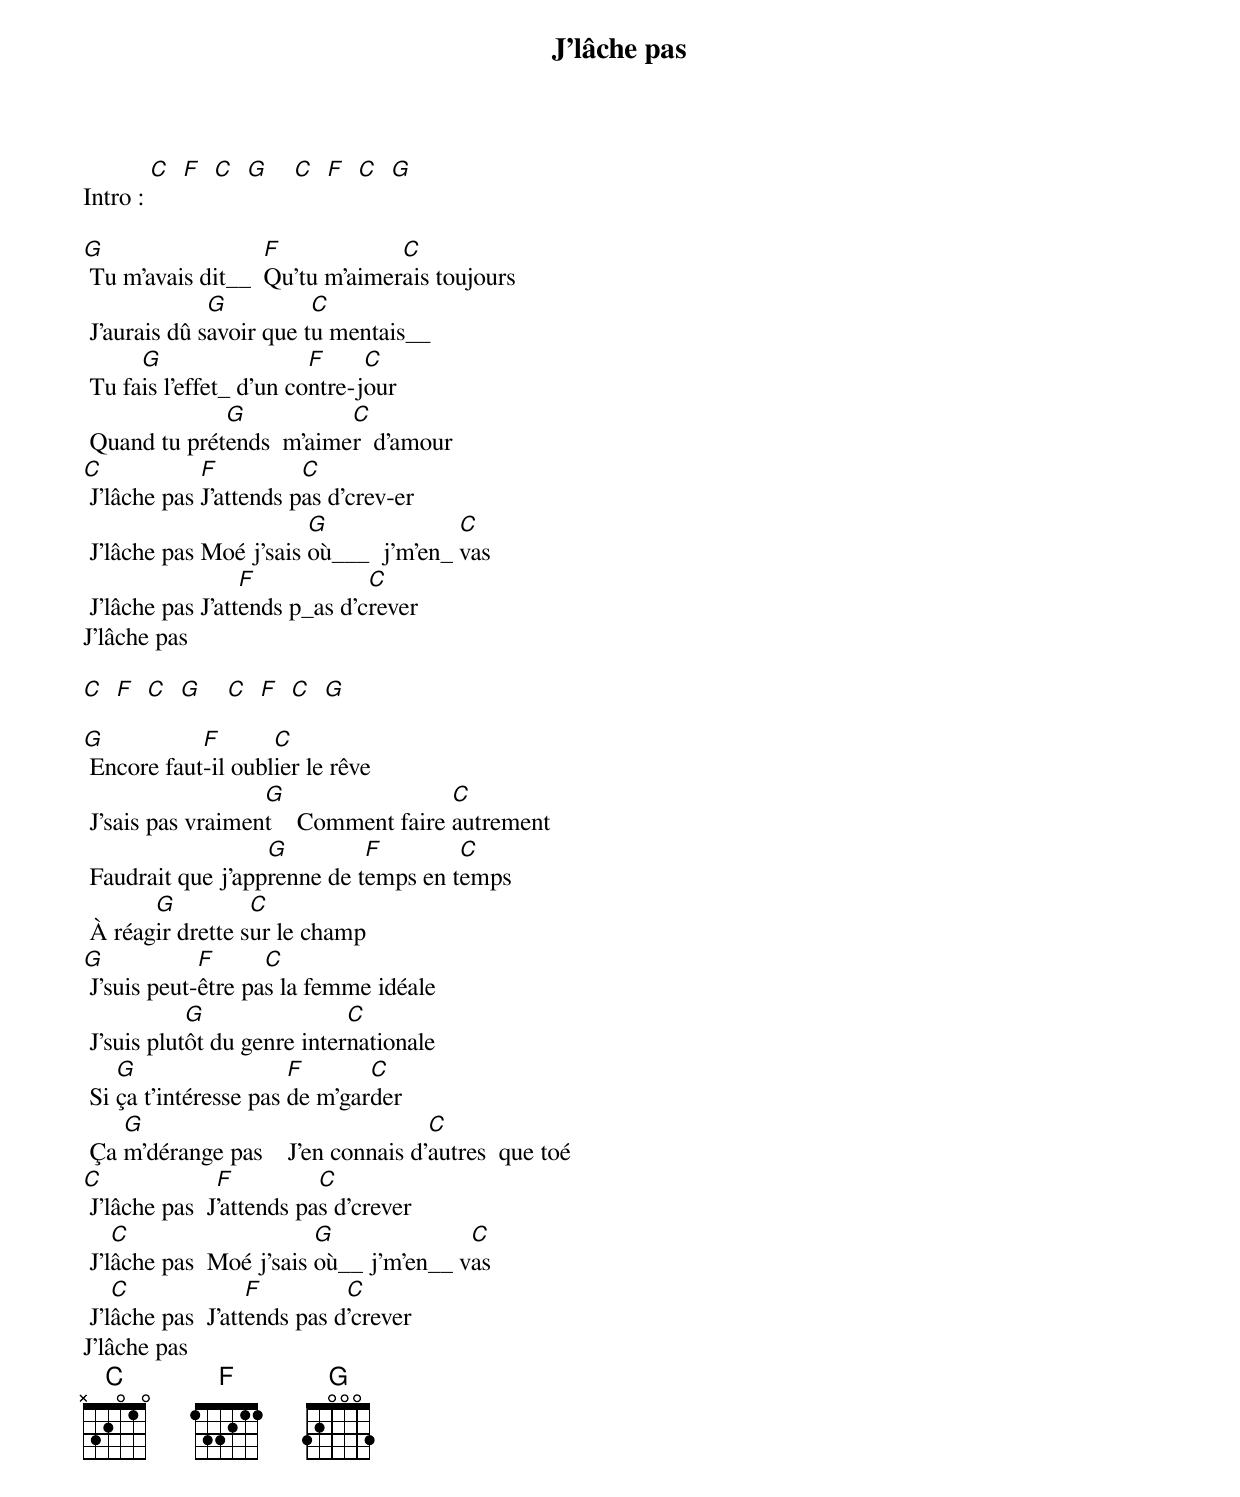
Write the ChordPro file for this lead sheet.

{t:J'lâche pas}
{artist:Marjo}

Intro : [C]  [F]  [C]  [G]    [C]  [F]  [C]  [G]

[G] Tu m'avais dit__  [F]Qu'tu m'aimer[C]ais toujours
 J'aurais dû s[G]avoir que t[C]u mentais__
 Tu fa[G]is l'effet_ d'un co[F]ntre-j[C]our
 Quand tu prét[G]ends  m'aime[C]r  d'amour
[C] J'lâche pas [F]J'attends p[C]as d'crev-er
 J'lâche pas Moé j'sais [G]où___  j'm'en_ [C]vas
 J'lâche pas J'att[F]ends p_as d'c[C]rever
J'lâche pas

[C]  [F]  [C]  [G]    [C]  [F]  [C]  [G]

[G] Encore faut[F]-il oubl[C]ier le rêve
 J'sais pas vraimen[G]t    Comment faire [C]autrement
 Faudrait que j'app[G]renne de t[F]emps en t[C]emps
 À réag[G]ir drette s[C]ur le champ
[G] J'suis peut-[F]être pa[C]s la femme idéale
 J'suis plut[G]ôt du genre inter[C]nationale
 Si [G]ça t'intéresse pas [F]de m'gar[C]der
 Ça [G]m'dérange pas    J'en connais d'[C]autres  que toé
[C] J'lâche pas  J[F]'attends pa[C]s d'crever
 J'l[C]âche pas  Moé j'sais [G]où__ j'm'en__ v[C]as
 J'l[C]âche pas  J'att[F]ends pas d[C]'crever
J'lâche pas
